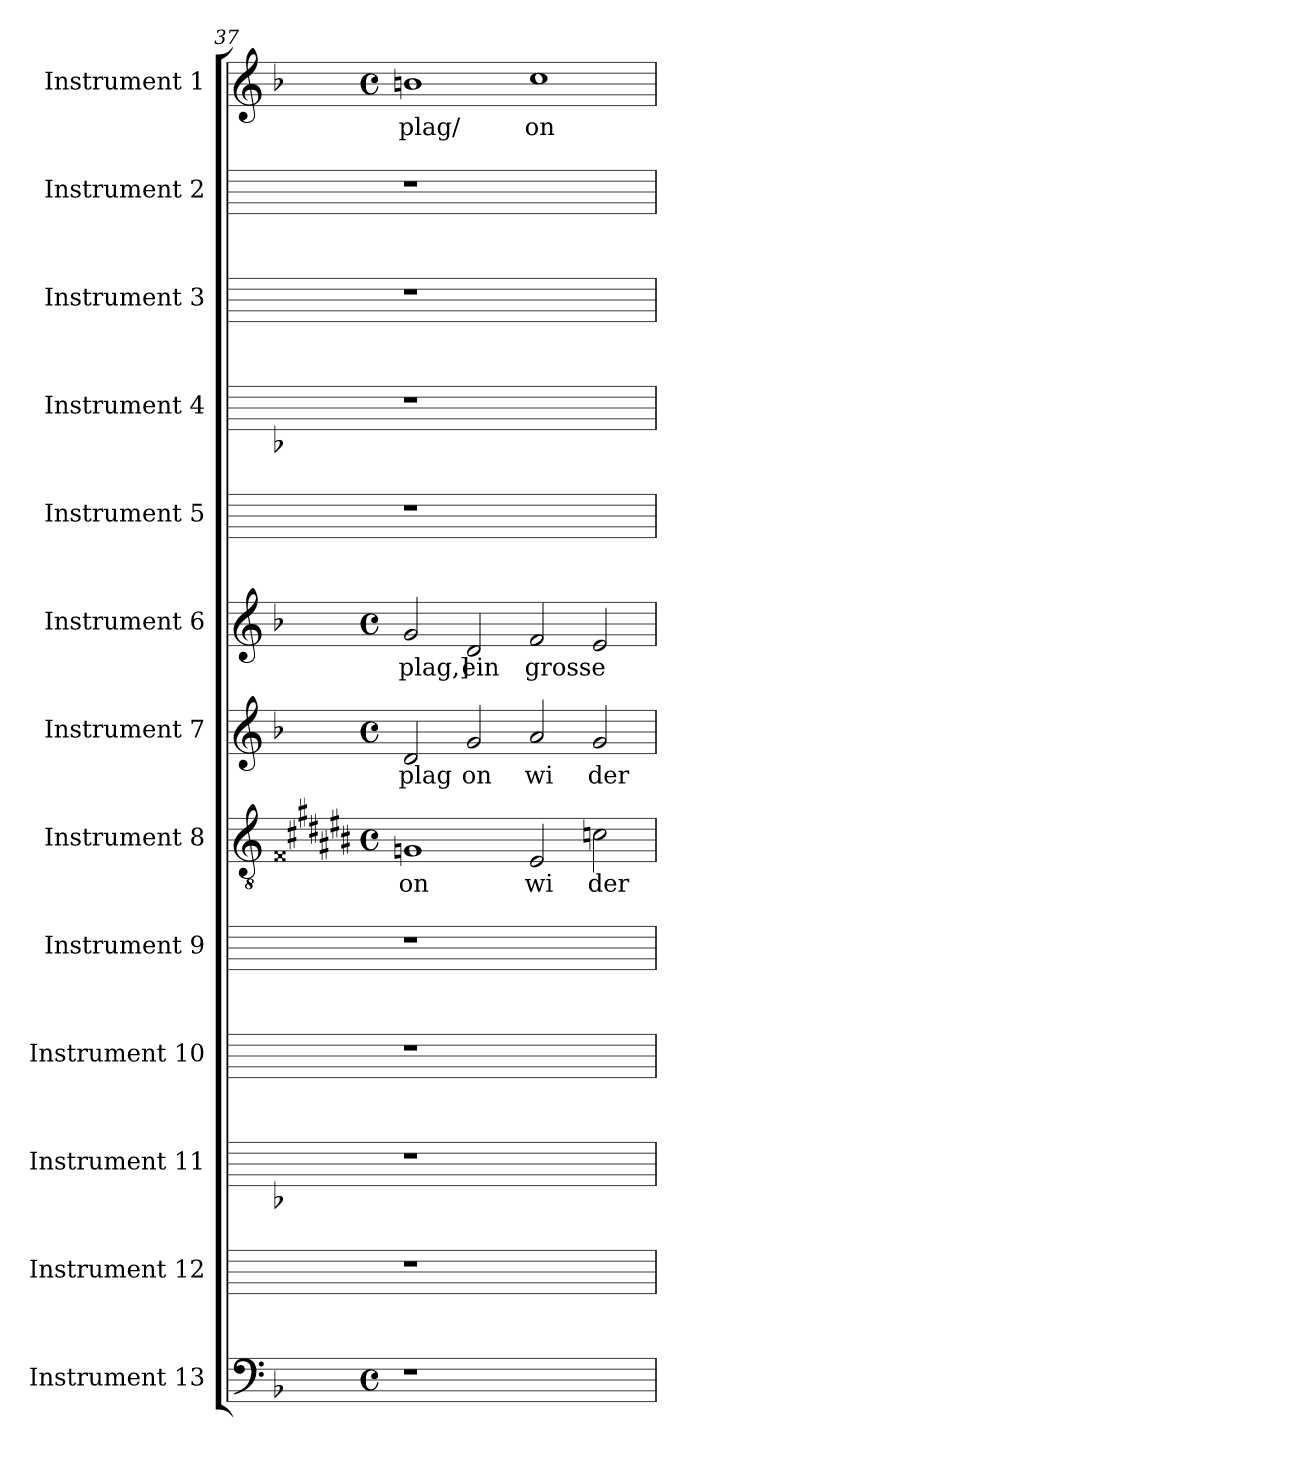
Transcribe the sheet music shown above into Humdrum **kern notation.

**kern	**kern	**kern	**kern	**kern	**kern	**text	**kern	**text	**kern	**text	**kern	**kern	**kern	**kern	**kern	**text
*part13	*part12	*part11	*part10	*part9	*part8	*part8	*part7	*part7	*part6	*part6	*part5	*part4	*part3	*part2	*part1	*part1
*staff13	*staff12	*staff11	*staff10	*staff9	*staff8	*staff8	*staff7	*staff7	*staff6	*staff6	*staff5	*staff4	*staff3	*staff2	*staff1	*staff1
*I"Instrument 13	*I"Instrument 12	*I"Instrument 11	*I"Instrument 10	*I"Instrument 9	*I"Instrument 8	*	*I"Instrument 7	*	*I"Instrument 6	*	*I"Instrument 5	*I"Instrument 4	*I"Instrument 3	*I"Instrument 2	*I"Instrument 1	*
*clefF4	*	*	*	*	*clefGv2	*	*clefG2	*	*clefG2	*	*	*	*	*	*clefG2	*
*ITrd-3c-5	*ITrd-2c-3	*ITrd1c2	*ITrd-2c-3	*ITrd-2c-3	*ITrd-2c-3	*	*ITrd-3c-5	*	*	*	*ITrd-2c-3	*ITrd1c2	*ITrd-2c-3	*ITrd-2c-3	*ITrd1c2	*
*k[b-e-]	*	*k[b-e-a-]	*	*	*k[f##c#g#d#a#e#b#]	*	*k[b-e-]	*	*k[b-]	*	*	*k[b-e-a-]	*	*	*k[b-e-a-]	*
*B-:	*	*E-:	*	*	*G#:	*	*B-:	*	*F:	*	*	*E-:	*	*	*E-:	*
*M4/4	*	*	*	*	*M4/4	*	*M4/4	*	*M4/4	*	*	*	*	*	*M4/4	*
*met(c)	*	*	*	*	*met(c)	*	*met(c)	*	*met(c)	*	*	*	*	*	*met(c)	*
=37	=37	=37	=37	=37	=37	=37	=37	=37	=37	=37	=37	=37	=37	=37	=37	=37
!	!	!	!	!	!	!LO:LY:b:cj	!	!LO:LY:b:cj	!	!LO:LY:b:cj	!	!	!	!	!	!LO:LY:b:cj
1r	1r	1r	1r	1r	1B-	on	2g/	plag	2g/	plag,]	1r	1r	1r	1r	1an	plag/
!	!	!	!	!	!	!	!	!LO:LY:b:cj	!	!LO:LY:b:cj	!	!	!	!	!	!
.	.	.	.	.	.	.	2cc/	on	2d/	ein	.	.	.	.	.	.
!	!	!	!	!	!	!LO:LY:b:cj	!	!LO:LY:b:cj	!	!LO:LY:b:cj	!	!	!	!	!	!LO:LY:b:cj
1ryy	1ryy	1ryy	1ryy	1ryy	2G#/	wi	2dd/	wi	2f/	grosse	1ryy	1ryy	1ryy	1ryy	1b-	on
!	!	!	!	!	!	!LO:LY:b:cj	!	!LO:LY:b:cj	!	!	!	!	!	!	!	!
.	.	.	.	.	2e-\	der	2cc/	der	2e/	.	.	.	.	.	.	.
=	=	=	=	=	=	=	=	=	=	=	=	=	=	=	=	=
*-	*-	*-	*-	*-	*-	*-	*-	*-	*-	*-	*-	*-	*-	*-	*-	*-
